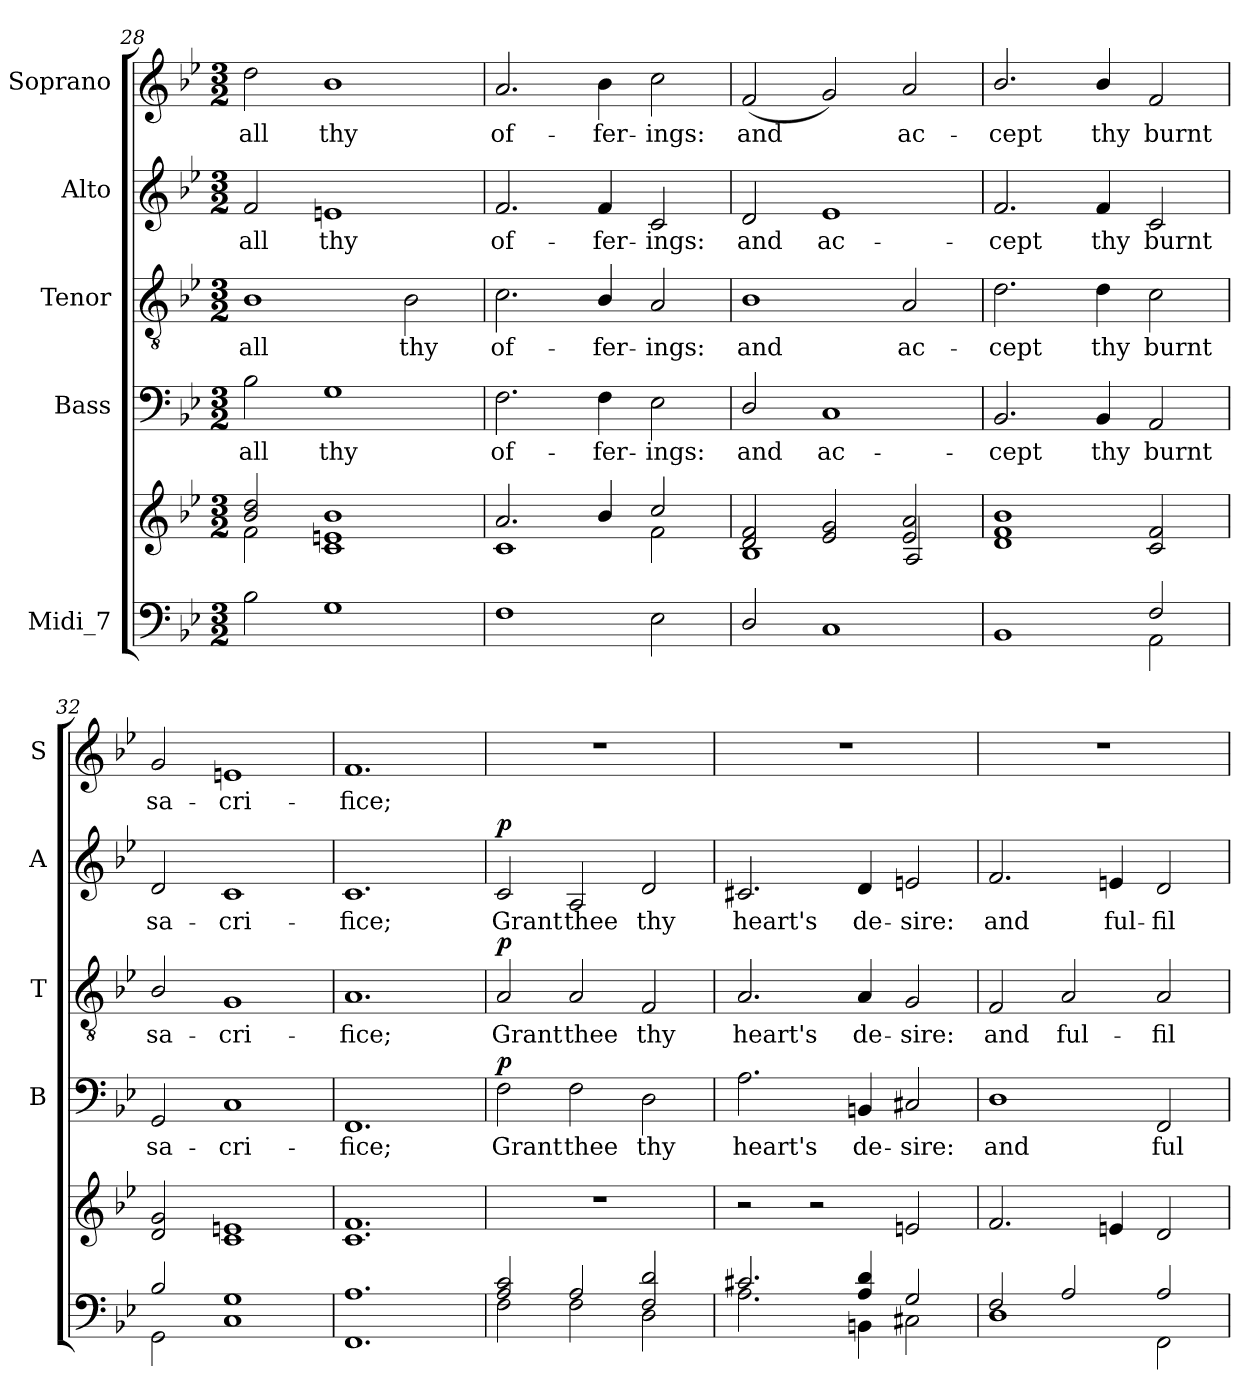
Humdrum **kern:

**kern	**kern	**kern	**text	**dynam	**kern	**text	**dynam	**kern	**text	**dynam	**kern	**text
*part5	*part5	*part4	*part4	*part4	*part3	*part3	*part3	*part2	*part2	*part2	*part1	*part1
*staff6	*staff5	*staff4	*staff4	*staff4	*staff3	*staff3	*staff3	*staff2	*staff2	*staff2	*staff1	*staff1
*I"Midi_7	*	*I"Bass	*	*	*I"Tenor	*	*	*I"Alto	*	*	*I"Soprano	*
*	*	*I'B	*	*	*I'T	*	*	*I'A	*	*	*I'S	*
!!LO:LB:g=z
*clefF4	*clefG2	*clefF4	*	*	*clefGv2	*	*	*clefG2	*	*	*clefG2	*
*k[b-e-]	*k[b-e-]	*k[b-e-]	*	*	*k[b-e-]	*	*	*k[b-e-]	*	*	*k[b-e-]	*
*B-:	*B-:	*B-:	*	*	*B-:	*	*	*B-:	*	*	*B-:	*
*M3/2	*M3/2	*M3/2	*	*	*M3/2	*	*	*M3/2	*	*	*M3/2	*
=28	=28	=28	=28	=28	=28	=28	=28	=28	=28	=28	=28	=28
!LO:N:vis=1	!	!	!LO:LY:b	!	!	!LO:LY:b	!	!	!LO:LY:b	!	!	!LO:LY:b
*^	*^	*	*	*	*	*	*	*	*	*	*	*
1.ryy	2B-\	2b-/ 2dd/	2f\	2B-	all	.	1B-	all	.	2f	all	.	2dd	all
!	!	!	!	!	!LO:LY:b	!	!	!	!	!	!LO:LY:b	!	!	!LO:LY:b
.	1G\	1en/ 1b-/	1c\	1G	thy	.	.	.	.	1en	thy	.	1b-	thy
!	!	!	!	!	!	!	!	!LO:LY:b	!	!	!	!	!	!
.	.	.	.	.	.	.	2B-	thy	.	.	.	.	.	.
=29	=29	=29	=29	=29	=29	=29	=29	=29	=29	=29	=29	=29	=29	=29
!LO:N:vis=1	!	!	!	!	!LO:LY:b	!	!	!LO:LY:b	!	!	!LO:LY:b	!	!	!LO:LY:b
1.ryy	1F\	2.a/	1c\	2.F	of-	.	2.c	of-	.	2.f	of-	.	2.a	of-
!	!	!	!	!	!LO:LY:b	!	!	!LO:LY:b	!	!	!LO:LY:b	!	!	!LO:LY:b
.	.	4b-/	.	4F	-fer-	.	4B-/	-fer-	.	4f	-fer-	.	4b-	-fer-
!	!	!	!	!	!LO:LY:b	!	!	!LO:LY:b	!	!	!LO:LY:b	!	!	!LO:LY:b
.	2E-\	2cc/	2f\	2E-	-ings:	.	2A	-ings:	.	2c	-ings:	.	2cc	-ings:
=30	=30	=30	=30	=30	=30	=30	=30	=30	=30	=30	=30	=30	=30	=30
!	!	!	!	!	!LO:LY:b	!	!	!LO:LY:b	!	!	!LO:LY:b	!	!	!LO:LY:b
*v	*v	*	*	*	*	*	*	*	*	*	*	*	*	*
2D/	2d/ 2f/	1B-/	2D/	and	.	1B-	and	.	2d	and	.	(<2f	and
!	!	!	!	!LO:LY:b	!	!	!	!	!	!LO:LY:b	!	!	!
1C\	2e-/ 2g/	.	1C	ac-	.	.	.	.	1e-	ac-	.	2g)	.
!	!	!	!	!	!	!	!LO:LY:b	!	!	!	!	!	!LO:LY:b
.	2e-/ 2a/	2A/	.	.	.	2A	ac-	.	.	.	.	2a	ac-
=31	=31	=31	=31	=31	=31	=31	=31	=31	=31	=31	=31	=31	=31
*^	*	*	*	*	*	*	*	*	*	*	*	*	*
!	!	!	!	!	!LO:LY:b	!	!	!LO:LY:b	!	!	!LO:LY:b	!	!	!LO:LY:b
1ryy	1BB-\	1f/ 1b-/	1d/	2.BB-	-cept	.	2.d	-cept	.	2.f	-cept	.	2.b-/	-cept
!	!	!	!	!	!LO:LY:b	!	!	!LO:LY:b	!	!	!LO:LY:b	!	!	!LO:LY:b
.	.	.	.	4BB-	thy	.	4d	thy	.	4f	thy	.	4b-/	thy
!	!	!	!	!	!LO:LY:b	!	!	!LO:LY:b	!	!	!LO:LY:b	!	!	!LO:LY:b
2F/	2AA\	2c/ 2f/	2ryy	2AA	burnt	.	2c	burnt	.	2c	burnt	.	2f	burnt
=32	=32	=32	=32	=32	=32	=32	=32	=32	=32	=32	=32	=32	=32	=32
!	!	!	!	!	!LO:LY:b	!	!	!LO:LY:b	!	!	!LO:LY:b	!	!	!LO:LY:b
*	*	*v	*v	*	*	*	*	*	*	*	*	*	*	*
2B-/	2GG\	2d/ 2g/	2GG	sa-	.	2B-/	sa-	.	2d	sa-	.	2g	sa-
!	!	!	!	!LO:LY:b	!	!	!LO:LY:b	!	!	!LO:LY:b	!	!	!LO:LY:b
1G/	1C\	1c/ 1en/	1C	-cri-	.	1G	-cri-	.	1c	-cri-	.	1en	-cri-
=33	=33	=33	=33	=33	=33	=33	=33	=33	=33	=33	=33	=33	=33
!	!	!	!	!LO:LY:b	!	!	!LO:LY:b	!	!	!LO:LY:b	!	!	!LO:LY:b
1.A/	1.FF\	1.c/ 1.f/	1.FF	-fice;	.	1.A	-fice;	.	1.c	-fice;	.	1.f	-fice;
=34	=34	=34	=34	=34	=34	=34	=34	=34	=34	=34	=34	=34	=34
!	!	!LO:N:vis=1	!	!LO:LY:b	!LO:DY:b	!	!LO:LY:b	!LO:DY:b	!	!LO:LY:b	!LO:DY:b	!LO:N:vis=1	!
2A/ 2c/	2F\	1.r	2F	Grant	p	2A	Grant	p	2c	Grant	p	1.r	.
!	!	!	!	!LO:LY:b	!	!	!LO:LY:b	!	!	!LO:LY:b	!	!	!
2A/	2F\	.	2F	thee	.	2A	thee	.	2A	thee	.	.	.
!	!	!	!	!LO:LY:b	!	!	!LO:LY:b	!	!	!LO:LY:b	!	!	!
2F/ 2d/	2D\	.	2D	thy	.	2F	thy	.	2d	thy	.	.	.
=35	=35	=35	=35	=35	=35	=35	=35	=35	=35	=35	=35	=35	=35
!	!	!	!	!LO:LY:b	!	!	!LO:LY:b	!	!	!LO:LY:b	!	!LO:N:vis=1	!
2.c#X/	2.A\	2r	2.A	heart's	.	2.A	heart's	.	2.c#X	heart's	.	1.r	.
.	.	2r	.	.	.	.	.	.	.	.	.	.	.
!	!	!	!	!LO:LY:b	!	!	!LO:LY:b	!	!	!LO:LY:b	!	!	!
4A/ 4d/	4BBn\	.	4BBn	de-	.	4A	de-	.	4d	de-	.	.	.
!	!	!	!	!LO:LY:b	!	!	!LO:LY:b	!	!	!LO:LY:b	!	!	!
2G/	2C#X\	2en/	2C#X	-sire:	.	2G	-sire:	.	2en	-sire:	.	.	.
=36	=36	=36	=36	=36	=36	=36	=36	=36	=36	=36	=36	=36	=36
!	!	!	!	!LO:LY:b	!	!	!LO:LY:b	!	!	!LO:LY:b	!	!LO:N:vis=1	!
2F/	1D\	2.f/	1D	and	.	2F	and	.	2.f	and	.	1.r	.
!	!	!	!	!	!	!	!LO:LY:b	!	!	!	!	!	!
2A/	.	.	.	.	.	2A	ful-	.	.	.	.	.	.
!	!	!	!	!	!	!	!	!	!	!LO:LY:b	!	!	!
.	.	4en/	.	.	.	.	.	.	4en	ful-	.	.	.
!	!	!	!	!LO:LY:b	!	!	!LO:LY:b	!	!	!LO:LY:b	!	!	!
2A/	2FF\	2d/	2FF	ful-	.	2A	-fil	.	2d	-fil	.	.	.
*v	*v	*	*	*	*	*	*	*	*	*	*	*	*
=	=	=	=	=	=	=	=	=	=	=	=	=
*-	*-	*-	*-	*-	*-	*-	*-	*-	*-	*-	*-	*-
